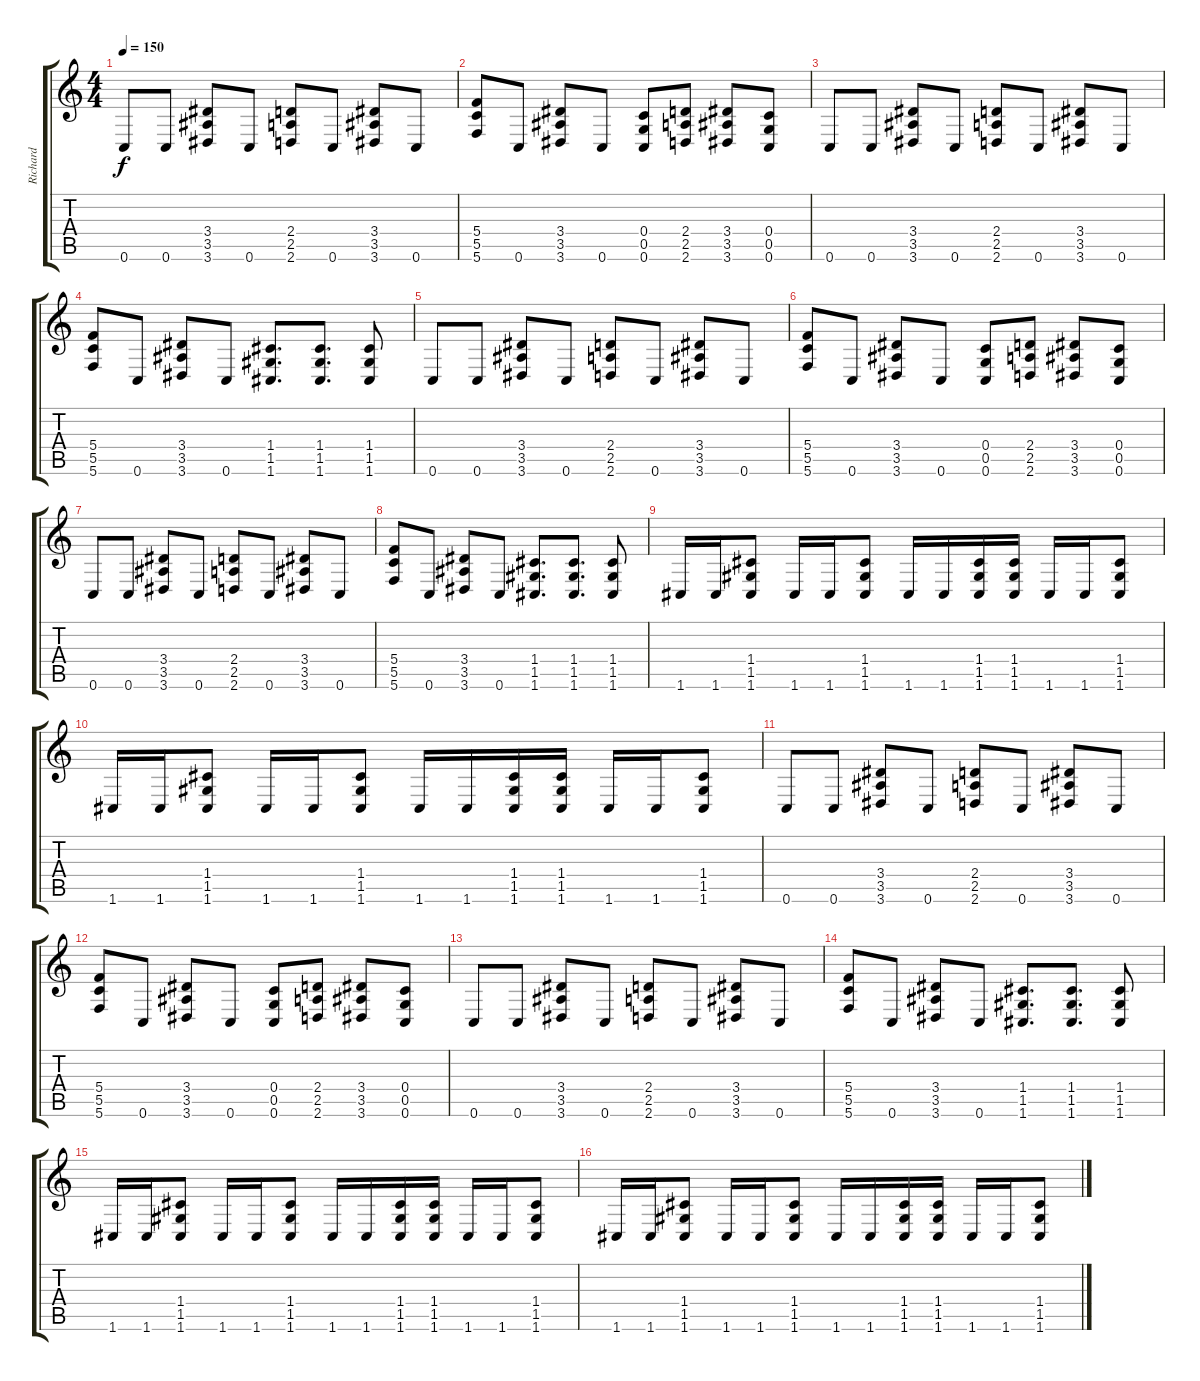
\track ("Richard" "Richard") {instrument distortionguitar}
\staff {score tabs}
\tuning (D4 A3 F3 C3 G2 C2) {hide}
\ts (4 4)
\tempo 150
\clef g2
\ks c
0.6.8{dy f} 0.6.8 (3.4 3.5 3.6).8 0.6.8 (2.4 2.5 2.6).8 0.6.8 (3.4 3.5 3.6).8 0.6.8 |
(5.4 5.5 5.6).8 0.6.8 (3.4 3.5 3.6).8 0.6.8 (0.4 0.5 0.6).8 (2.4 2.5 2.6).8 (3.4 3.5 3.6).8 (0.4 0.5 0.6).8 |
0.6.8 0.6.8 (3.4 3.5 3.6).8 0.6.8 (2.4 2.5 2.6).8 0.6.8 (3.4 3.5 3.6).8 0.6.8 |
(5.4 5.5 5.6).8 0.6.8 (3.4 3.5 3.6).8 0.6.8 (1.4 1.5 1.6).8{d} (1.4 1.5 1.6).8{d} (1.4 1.5 1.6).8 |
0.6.8 0.6.8 (3.4 3.5 3.6).8 0.6.8 (2.4 2.5 2.6).8 0.6.8 (3.4 3.5 3.6).8 0.6.8 |
(5.4 5.5 5.6).8 0.6.8 (3.4 3.5 3.6).8 0.6.8 (0.4 0.5 0.6).8 (2.4 2.5 2.6).8 (3.4 3.5 3.6).8 (0.4 0.5 0.6).8 |
0.6.8 0.6.8 (3.4 3.5 3.6).8 0.6.8 (2.4 2.5 2.6).8 0.6.8 (3.4 3.5 3.6).8 0.6.8 |
(5.4 5.5 5.6).8 0.6.8 (3.4 3.5 3.6).8 0.6.8 (1.4 1.5 1.6).8{d} (1.4 1.5 1.6).8{d} (1.4 1.5 1.6).8 |
1.6.16 1.6.16 (1.4 1.5 1.6).8 1.6.16 1.6.16 (1.4 1.5 1.6).8 1.6.16 1.6.16 (1.4 1.5 1.6).16 (1.4 1.5 1.6).16 1.6.16 1.6.16 (1.4 1.5 1.6).8 |
1.6.16 1.6.16 (1.4 1.5 1.6).8 1.6.16 1.6.16 (1.4 1.5 1.6).8 1.6.16 1.6.16 (1.4 1.5 1.6).16 (1.4 1.5 1.6).16 1.6.16 1.6.16 (1.4 1.5 1.6).8 |
0.6.8 0.6.8 (3.4 3.5 3.6).8 0.6.8 (2.4 2.5 2.6).8 0.6.8 (3.4 3.5 3.6).8 0.6.8 |
(5.4 5.5 5.6).8 0.6.8 (3.4 3.5 3.6).8 0.6.8 (0.4 0.5 0.6).8 (2.4 2.5 2.6).8 (3.4 3.5 3.6).8 (0.4 0.5 0.6).8 |
0.6.8 0.6.8 (3.4 3.5 3.6).8 0.6.8 (2.4 2.5 2.6).8 0.6.8 (3.4 3.5 3.6).8 0.6.8 |
(5.4 5.5 5.6).8 0.6.8 (3.4 3.5 3.6).8 0.6.8 (1.4 1.5 1.6).8{d} (1.4 1.5 1.6).8{d} (1.4 1.5 1.6).8 |
1.6.16 1.6.16 (1.4 1.5 1.6).8 1.6.16 1.6.16 (1.4 1.5 1.6).8 1.6.16 1.6.16 (1.4 1.5 1.6).16 (1.4 1.5 1.6).16 1.6.16 1.6.16 (1.4 1.5 1.6).8 |
1.6.16 1.6.16 (1.4 1.5 1.6).8 1.6.16 1.6.16 (1.4 1.5 1.6).8 1.6.16 1.6.16 (1.4 1.5 1.6).16 (1.4 1.5 1.6).16 1.6.16 1.6.16 (1.4 1.5 1.6).8
